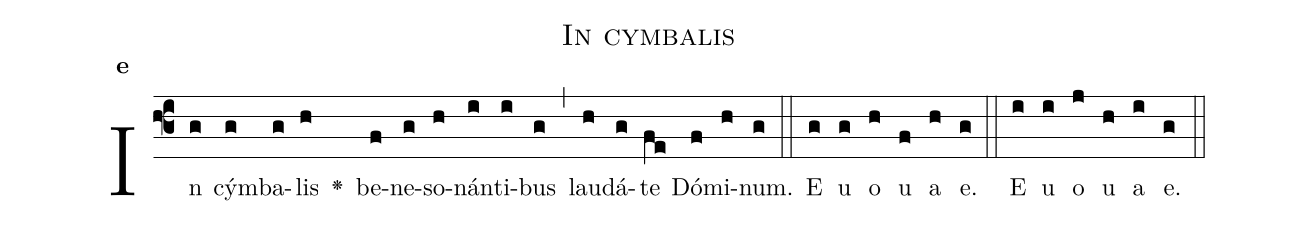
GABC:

name:In cymbalis;
office-part:Antiphona;
mode:e;
%%
initial-style: 1;
name: In cymbalis;
book: Antiphonae & Responsoria/Tomus II, p. 64;
occasion: Hebdomada IV Quadragesimae Dominica;
office-part: Laudes Ant 3;
user-notes: ;
commentary: ;
annotation: E/4*e;
centering-scheme: english;
fontsize: 12;
font: OFLSortsMillGoudy;
height: 11;
width: 4.5;
%%
(f3)In(g) cým(g)ba(g)lis(h) <v>\greheightstar</v>() be(f)ne(g)so(h)nán(i)ti(i)bus(g) (,) lau(h)dá(g)te(fe) Dó(f)mi(h)num.(g) (::)
E(g) u(g) o(h) u(f) a(h) e.(g) (::) E(i) u(i) o(j) u(h) a(i) e.(g) (::)
